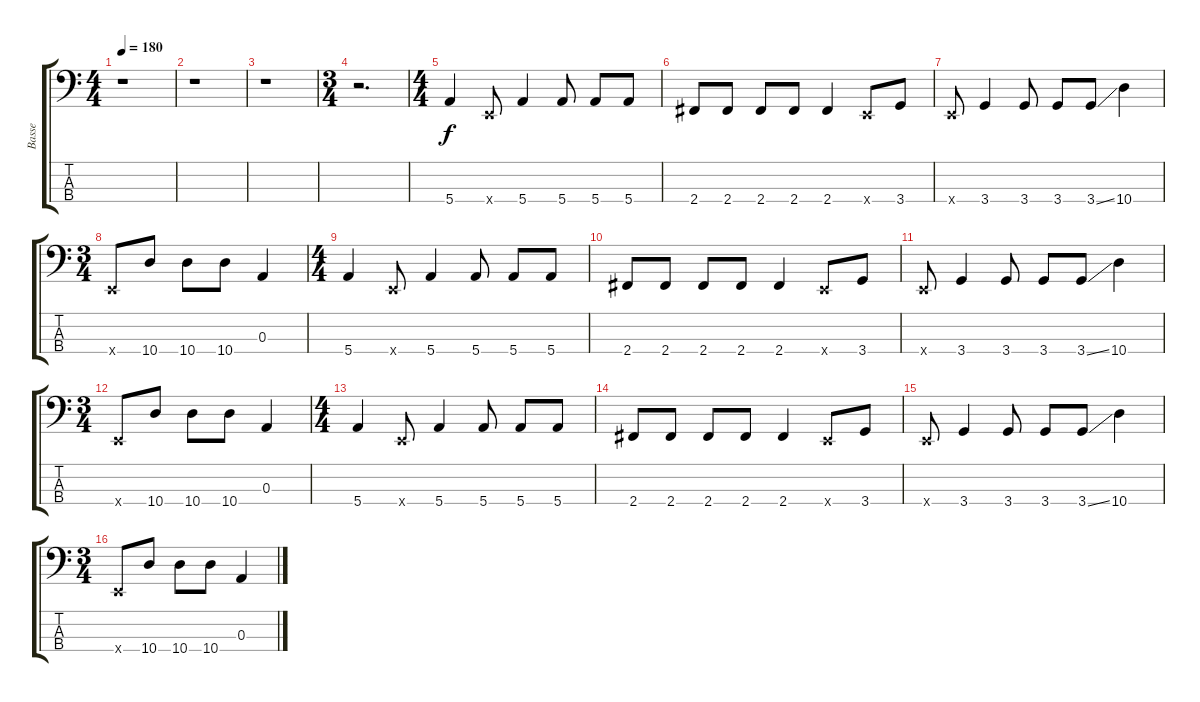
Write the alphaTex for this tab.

\track ("Basse" "Basse") {instrument electricbassfinger}
\staff {score tabs}
\tuning (G2 D2 A1 E1) {hide}
\ts (4 4)
\tempo 180
\clef f4
\ks c
r.1{dy f instrument electricbassfinger} |
r.1 |
r.1 |
\ts (3 4)
r.2{d} |
\ts (4 4)
5.4.4 0.4{x}.8 5.4.4 5.4.8 5.4.8 5.4.8 |
2.4.8 2.4.8 2.4.8 2.4.8 2.4.4 0.4{x}.8 3.4.8 |
0.4{x}.8 3.4.4 3.4.8 3.4.8 3.4{ss}.8 10.4.4 |
\ts (3 4)
0.4{x}.8 10.4.8 10.4.8 10.4.8 0.3.4 |
\ts (4 4)
5.4.4 0.4{x}.8 5.4.4 5.4.8 5.4.8 5.4.8 |
2.4.8 2.4.8 2.4.8 2.4.8 2.4.4 0.4{x}.8 3.4.8 |
0.4{x}.8 3.4.4 3.4.8 3.4.8 3.4{ss}.8 10.4.4 |
\ts (3 4)
0.4{x}.8 10.4.8 10.4.8 10.4.8 0.3.4 |
\ts (4 4)
5.4.4 0.4{x}.8 5.4.4 5.4.8 5.4.8 5.4.8 |
2.4.8 2.4.8 2.4.8 2.4.8 2.4.4 0.4{x}.8 3.4.8 |
0.4{x}.8 3.4.4 3.4.8 3.4.8 3.4{ss}.8 10.4.4 |
\ts (3 4)
0.4{x}.8 10.4.8 10.4.8 10.4.8 0.3.4
